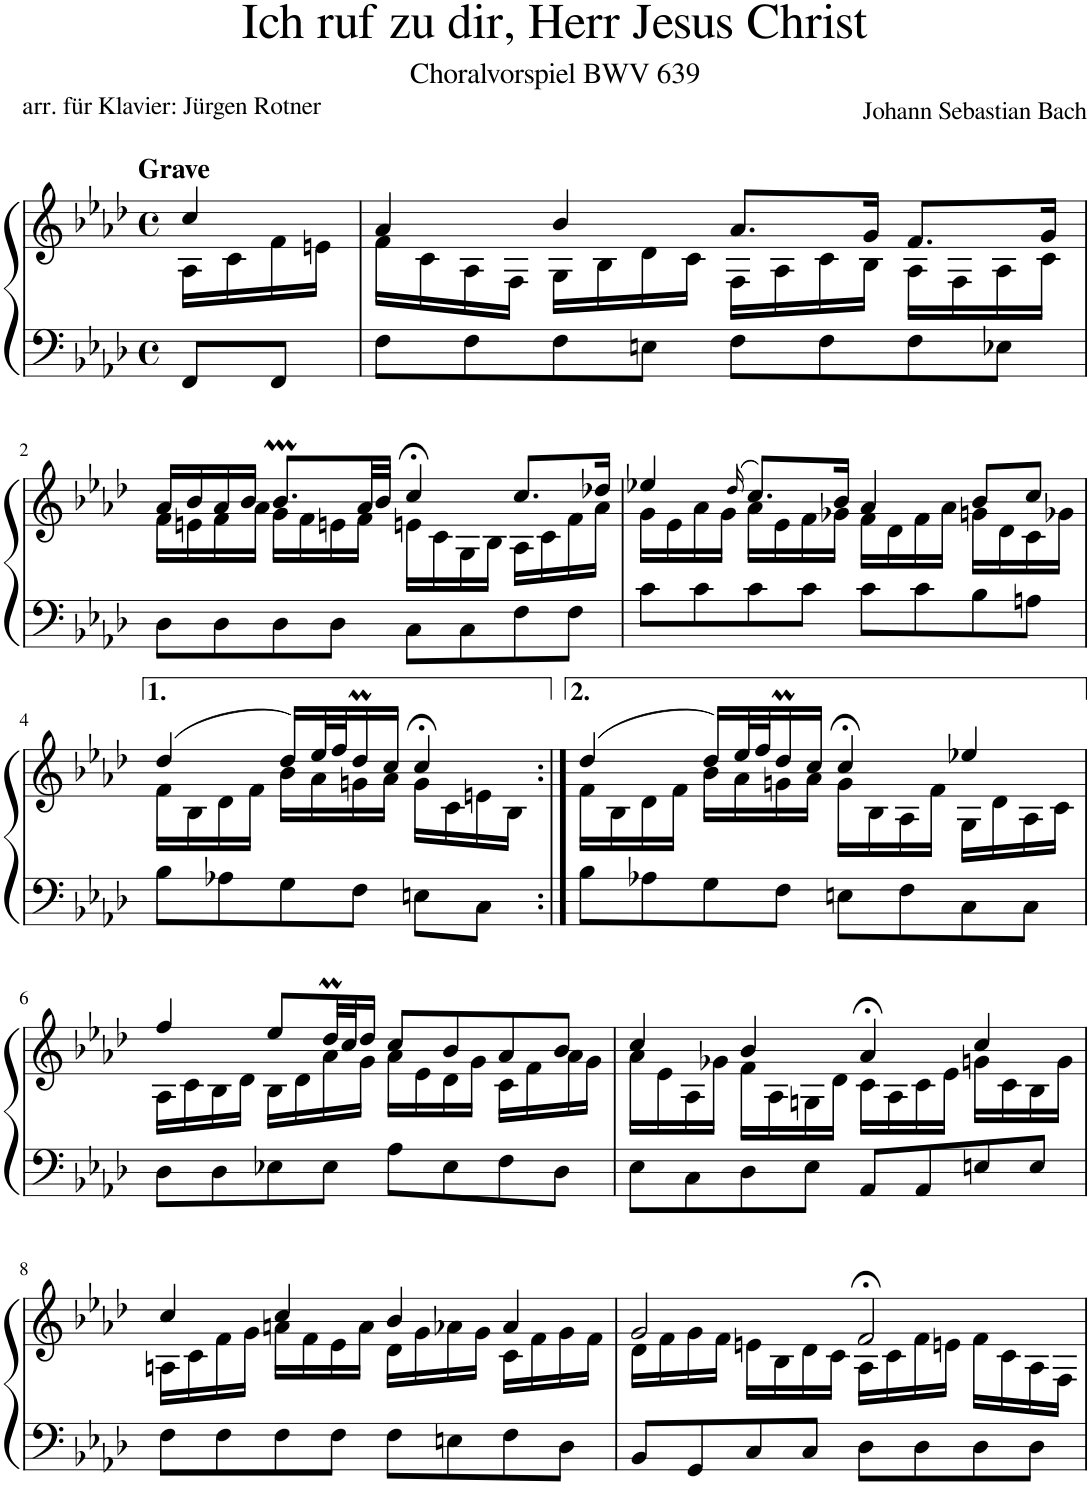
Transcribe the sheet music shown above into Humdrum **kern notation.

**kern	**kern
*part1	*part1
*staff2	*staff1
*I"Piano	*
*I'Pno.	*
*clefF4	*clefG2
*k[b-e-a-d-]	*k[b-e-a-d-]
*M4/4	*M4/4
*met(c)	*met(c)
=	=
*	*^
!	!LO:TX:a:B:t=Grave	!
8FF/L	4cc/	16A-\LL
.	.	16c\
8FF/J	.	16f\
.	.	16en\JJ
=1	=1	=1
8F\L	4a-/	16f\LL
.	.	16c\
8F\	.	16A-\
.	.	16F\JJ
8F\	4b-/	16G\LL
.	.	16B-\
8En\J	.	16d-\
.	.	16c\JJ
8F\L	8.a-/L	16F\LL
.	.	16A-\
8F\	.	16c\
.	16g/Jk	16B-\JJ
8F\	8.f/L	16A-\LL
.	.	16F\
8E-X\J	.	16A-\
.	16g/Jk	16c\JJ
!!LO:LB:g=z	!!
=2	=2	=2
8D-\L	16a-/LL	16f\LL
.	16b-/	16en\
8D-\	16a-/	16f\
.	16b-/JJ	16a-\JJ
8D-\	8.b-M/L	16g\LL
.	.	16f\
8D-\J	.	16en\
.	32a-/LL	16f\JJ
.	32b-/JJJ	.
8C\L	4cc;</	16en\LL
.	.	16c\
8C\	.	16G\
.	.	16B-\JJ
8F\	8.cc/L	16A-\LL
.	.	16c\
8F\J	.	16f\
.	16dd-X/Jk	16a-\JJ
=3	=3	=3
8c\L	4ee-X/	16g\LL
.	.	16e-\
8c\	.	16a-\
.	.	16g\JJ
.	(16qdd-/	.
8c\	8.cc/L)	16a-\LL
.	.	16e-\
8c\J	.	16f\
.	16b-/Jk	16g-X\JJ
8c\L	4a-/	16f\LL
.	.	16d-\
8c\	.	16f\
.	.	16a-\JJ
8B-\	8b-/L	16gn\LL
.	.	16d-\
8An\J	8cc/J	16c\
.	.	16g-X\JJ
!!LO:LB:g=z	!!
=4	=4	=4
8B-\L	(4dd-/	16f\LL
.	.	16B-\
8A-X\	.	16d-\
.	.	16f\JJ
8G\	16dd-/LL)	16b-\LL
.	32ee-/L	16a-\
.	32ff/J	.
8F\J	16dd-M/	16gn\
.	16cc/JJ	16a-\JJ
8En\L	4cc;</	16g\LL
.	.	16c\
8C\J	.	16en\
.	.	16B-\JJ
=5:|!	=5:|!	=5:|!
8B-\L	(4dd-/	16f\LL
.	.	16B-\
8A-X\	.	16d-\
.	.	16f\JJ
8G\	16dd-/LL)	16b-\LL
.	32ee-/L	16a-\
.	32ff/J	.
8F\J	16dd-M/	16gn\
.	16cc/JJ	16a-\JJ
8En\L	4cc;</	16g\LL
.	.	16B-\
8F\	.	16A-\
.	.	16f\JJ
8C\	4ee-X/	16G\LL
.	.	16d-\
8C\J	.	16A-\
.	.	16c\JJ
!!LO:LB:g=z	!!
=6	=6	=6
8D-\L	4ff/	16A-\LL
.	.	16c\
8D-\	.	16B-\
.	.	16d-\JJ
8E-X\	8ee-/L	16B-\LL
.	.	16d-\
8E-\J	32dd-M/LL	16a-\
.	32cc/J	.
.	16dd-/JJ	16g\JJ
8A-\L	8cc/L	16a-\LL
.	.	16e-\
8E-\	8b-/	16d-\
.	.	16g\JJ
8F\	8a-/	16c\LL
.	.	16f\
8D-\J	8b-/J	16a-\
.	.	16g\JJ
=7	=7	=7
8E-\L	4cc/	16a-\LL
.	.	16e-\
8C\	.	16A-\
.	.	16g-X\JJ
8D-\	4b-/	16f\LL
.	.	16A-\
8E-\J	.	16Gn\
.	.	16d-\JJ
8AA-/L	4a-;</	16c\LL
.	.	16A-\
8AA-/	.	16c\
.	.	16e-\JJ
8En/	4cc/	16gn\LL
.	.	16c\
8E/J	.	16B-\
.	.	16g\JJ
!!LO:LB:g=z	!!
=8	=8	=8
8F\L	4cc/	16An\LL
.	.	16c\
8F\	.	16f\
.	.	16g\JJ
8F\	4cc/	16an\LL
.	.	16f\
8F\J	.	16e-\
.	.	16a\JJ
8F\L	4b-/	16d-\LL
.	.	16g\
8En\	.	16a-X\
.	.	16g\JJ
8F\	4a-/	16c\LL
.	.	16f\
8D-\J	.	16g\
.	.	16f\JJ
=9	=9	=9
8BB-/L	2g/	16d-\LL
.	.	16f\
8GG/	.	16g\
.	.	16f\JJ
8C/	.	16en\LL
.	.	16B-\
8C/J	.	16d-\
.	.	16c\JJ
8D-\L	2f;</	16A-\LL
.	.	16c\
8D-\	.	16f\
.	.	16en\JJ
8D-\	.	16f\LL
.	.	16c\
8D-\J	.	16A-\
.	.	16F\JJ
*	*v	*v
=	=
*-	*-
